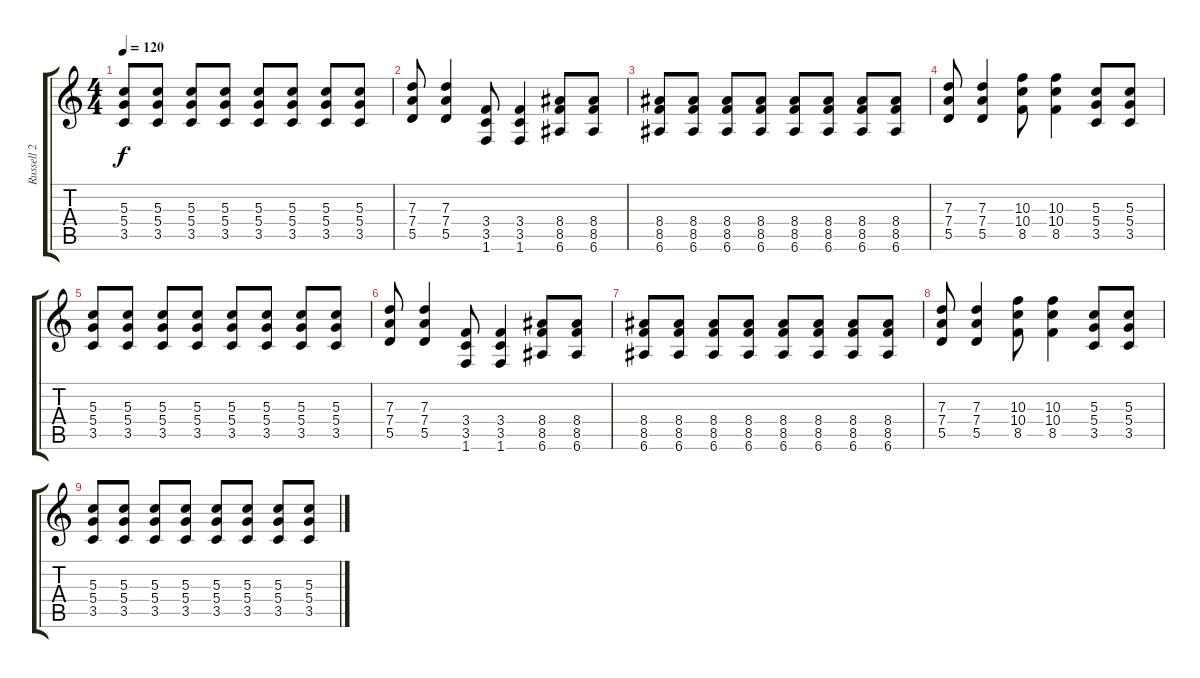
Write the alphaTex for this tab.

\track ("Russell 2" "Russell 2") {instrument distortionguitar}
\staff {score tabs}
\tuning (E4 B3 G3 D3 A2 E2) {hide}
\ts (4 4)
\tempo 120
\clef g2
\ks c
(5.3 5.4 3.5).8{dy f} (5.3 5.4 3.5).8 (5.3 5.4 3.5).8 (5.3 5.4 3.5).8 (5.3 5.4 3.5).8 (5.3 5.4 3.5).8 (5.3 5.4 3.5).8 (5.3 5.4 3.5).8 |
(7.3 7.4 5.5).8 (7.3 7.4 5.5).4 (3.4 3.5 1.6).8 (3.4 3.5 1.6).4 (8.4 8.5 6.6).8 (8.4 8.5 6.6).8 |
(8.4 8.5 6.6).8 (8.4 8.5 6.6).8 (8.4 8.5 6.6).8 (8.4 8.5 6.6).8 (8.4 8.5 6.6).8 (8.4 8.5 6.6).8 (8.4 8.5 6.6).8 (8.4 8.5 6.6).8 |
(7.3 7.4 5.5).8 (7.3 7.4 5.5).4 (10.3 10.4 8.5).8 (10.3 10.4 8.5).4 (5.3 5.4 3.5).8 (5.3 5.4 3.5).8 |
(5.3 5.4 3.5).8 (5.3 5.4 3.5).8 (5.3 5.4 3.5).8 (5.3 5.4 3.5).8 (5.3 5.4 3.5).8 (5.3 5.4 3.5).8 (5.3 5.4 3.5).8 (5.3 5.4 3.5).8 |
(7.3 7.4 5.5).8 (7.3 7.4 5.5).4 (3.4 3.5 1.6).8 (3.4 3.5 1.6).4 (8.4 8.5 6.6).8 (8.4 8.5 6.6).8 |
(8.4 8.5 6.6).8 (8.4 8.5 6.6).8 (8.4 8.5 6.6).8 (8.4 8.5 6.6).8 (8.4 8.5 6.6).8 (8.4 8.5 6.6).8 (8.4 8.5 6.6).8 (8.4 8.5 6.6).8 |
(7.3 7.4 5.5).8 (7.3 7.4 5.5).4 (10.3 10.4 8.5).8 (10.3 10.4 8.5).4 (5.3 5.4 3.5).8 (5.3 5.4 3.5).8 |
(5.3 5.4 3.5).8 (5.3 5.4 3.5).8 (5.3 5.4 3.5).8 (5.3 5.4 3.5).8 (5.3 5.4 3.5).8 (5.3 5.4 3.5).8 (5.3 5.4 3.5).8 (5.3 5.4 3.5).8
